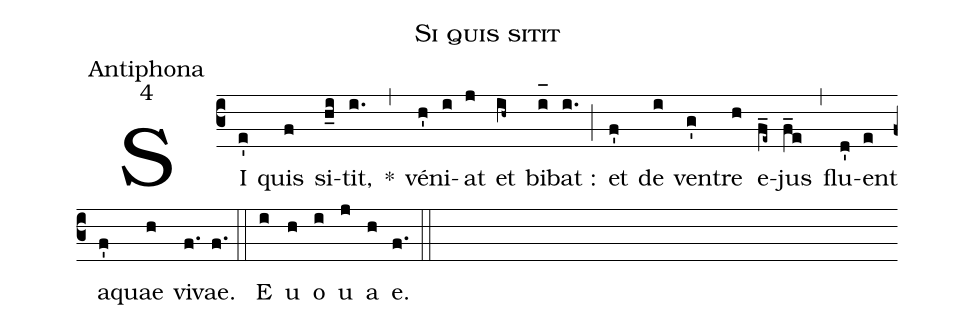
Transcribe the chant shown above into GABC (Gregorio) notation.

name:Si quis sitit;
office-part:Antiphona;
mode:4;
%%
(c3) SI(e') quis(f) si(h_i)tit,(i.) *(,) vé(h')ni(i)at(j) et(ih~) bi(i_[oh:h])bat :(i.) (;) et(f') de(i) ven(g')tre(h) e(f_e~)jus(f_e) (,) flu(d')ent(e) a(f')quae(h) vi(f.)vae.(f.) (::) <eu>E(i) u(h) o(i) u(j) a(h) e.</eu>(f.) (::)
